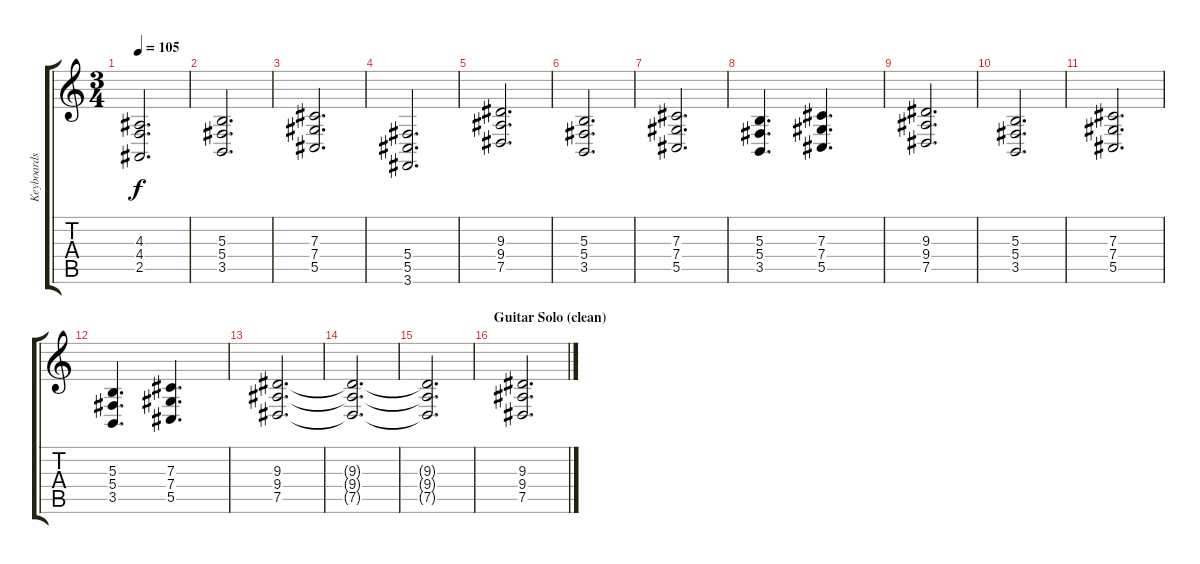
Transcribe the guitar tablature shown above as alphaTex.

\track ("Keyboards" "Keyboards") {instrument drawbarorgan}
\staff {score tabs}
\tuning (Eb4 Bb3 Gb3 Db3 Ab2 Eb2) {hide}
\ts (3 4)
\tempo 105
\clef g2
\ks c
(4.3{t} 4.4{t} 2.5{t}).2{d dy f} |
(5.3 5.4 3.5).2{d} |
(7.3 7.4 5.5).2{d} |
(5.4 5.5 3.6).2{d} |
(9.3 9.4 7.5).2{d} |
(5.3 5.4 3.5).2{d} |
(7.3 7.4 5.5).2{d} |
(5.3 5.4 3.5).4{d} (7.3 7.4 5.5).4{d} |
(9.3 9.4 7.5).2{d} |
(5.3 5.4 3.5).2{d} |
(7.3 7.4 5.5).2{d} |
(5.3 5.4 3.5).4{d} (7.3 7.4 5.5).4{d} |
(9.3 9.4 7.5).2{d} |
(9.3{t} 9.4{t} 7.5{t}).2{d} |
(9.3{t} 9.4{t} 7.5{t}).2{d} |
\section ("" "Guitar Solo (clean)")
(9.3 9.4 7.5).2{d volume 3 instrument choiraahs}
